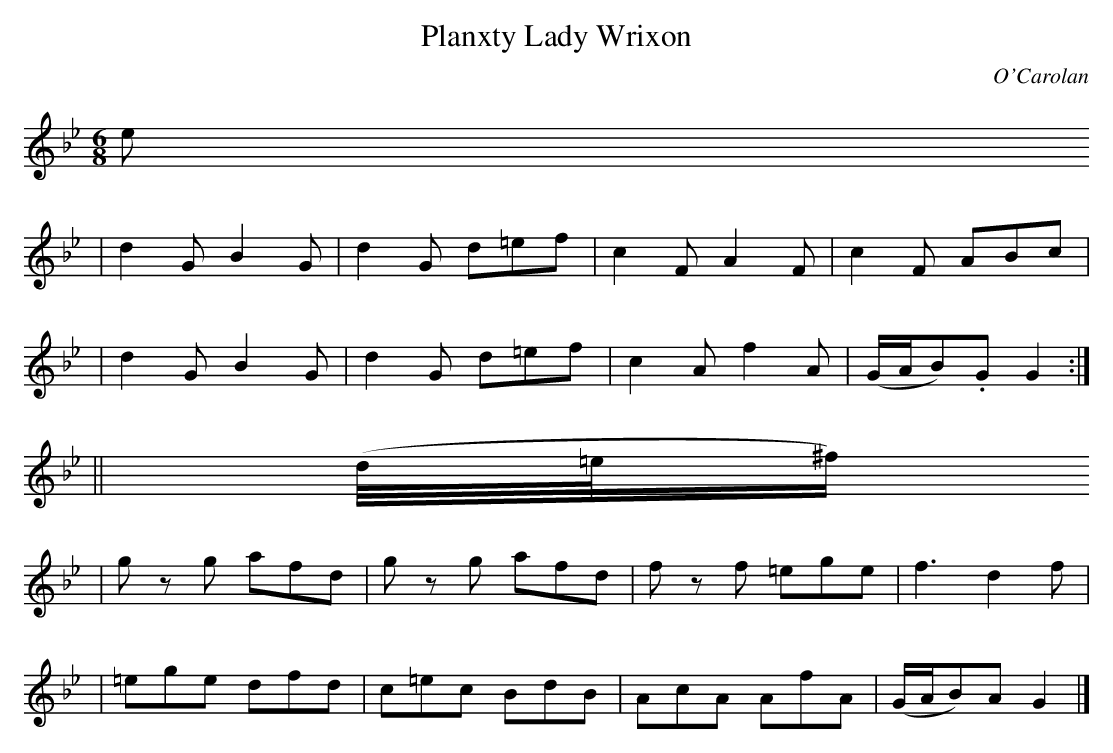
X:1
T: Planxty Lady Wrixon
C: O'Carolan
M: 6/8
L: 1/8
K: Gm
e
| d2G B2G | d2G d=ef | c2F A2F | c2F ABc |
| d2G B2G | d2G d=ef | c2A f2A | (G/A/B).G G2 :|
|| (d//=e//^f/)
| gz g afd | gz g afd | fz f =ege | f3 d2f |
| =ege dfd | c=ec BdB | AcA AfA | (G/A/B)A G2 |]
